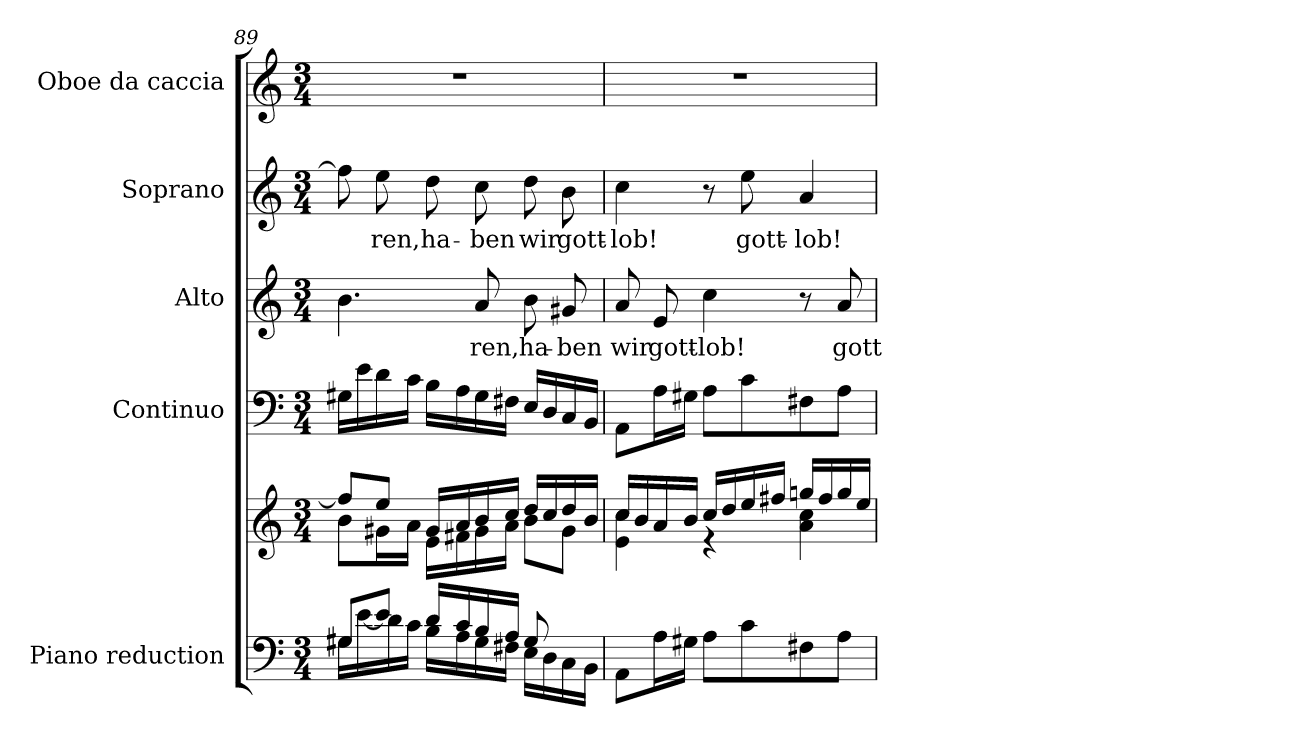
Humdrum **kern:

**kern	**kern	**kern	**kern	**text	**kern	**text	**kern
*part5	*part5	*part4	*part3	*part3	*part2	*part2	*part1
*staff6	*staff5	*staff4	*staff3	*staff3	*staff2	*staff2	*staff1
*I"Piano reduction	*	*I"Continuo	*I"Alto	*	*I"Soprano	*	*I"Oboe da caccia
*I'Pno	*	*	*	*	*	*	*I'Ob
!!LO:LB:g=z
*clefF4	*clefG2	*clefF4	*clefG2	*	*clefG2	*	*clefG2
*k[]	*k[]	*k[]	*k[]	*	*k[]	*	*k[]
*M3/4	*M3/4	*M3/4	*M3/4	*	*M3/4	*	*M3/4
=89	=89	=89	=89	=89	=89	=89	=89
*^	*^	*	*	*	*	*	*
*	*	*	*^	*	*	*	*	*	*
8G#X/L	16G#\LL	8ff/L]	8b\L	8ryy	16G#X\LL	4.b\	.	8ff\]	.	2.r
.	[>16e\	.	.	.	16e\	.	.	.	.	.
*	*	*	*v	*v	*	*	*	*	*	*
!	!	!	!	!	!	!	!	!LO:LY:b	!
8e/J]	16d\	8ee/J	16g#X\L	16d\	.	.	8ee\	-ren,	.
.	16c\JJ	.	16a\JJ	16c\JJ	.	.	.	.	.
!	!	!	!	!	!	!	!	!LO:LY:b	!
16d/LL	16B\LL	16g#/LL	16e\LL	16B\LL	.	.	8dd\	ha-	.
16c/	16A\	16a/	16f#X\	16A\	.	.	.	.	.
!	!	!	!	!	!	!LO:LY:b	!	!LO:LY:b	!
16B/	16G#\	16b/	16g#\	16G#\	8a/	-ren,	8cc\	-ben	.
16A/JJ	16F#X\JJ	16cc/JJ	16a\JJ	16F#X\JJ	.	.	.	.	.
!	!	!	!	!	!	!LO:LY:b	!	!LO:LY:b	!
8G#/L	16E\LL	16dd/LL	8b\L	16E/LL	8b\	ha-	8dd\	wir	.
.	16D\	16cc/	.	16D/	.	.	.	.	.
*	*	*	*^	*	*	*	*	*	*
!	!	!	!	!	!	!	!LO:LY:b	!	!LO:LY:b	!
8ryy	16C\	16dd/	8g#\J	8e\J	16C/	8g#X/	-ben	8b\	gott-	.
.	16BB\JJ	16b/JJ	.	.	16BB/JJ	.	.	.	.	.
*	*	*	*v	*v	*	*	*	*	*	*
=90	=90	=90	=90	=90	=90	=90	=90	=90	=90
!	!	!	!	!	!	!LO:LY:b	!	!LO:LY:b	!
*v	*v	*	*	*	*	*	*	*	*
8AA\L	16cc/LL	4e\ 4cc\	8AA\L	8a/	wir	4cc\	-lob!	2.r
.	16b/	.	.	.	.	.	.	.
!	!	!	!	!	!LO:LY:b	!	!	!
16A\L	16a/	.	16A\L	8e/	gott-	.	.	.
16G#X\JJ	16b/JJ	.	16G#X\JJ	.	.	.	.	.
!	!	!	!	!	!LO:LY:b	!	!	!
8A\L	16cc/LL	4r	8A\L	4cc\	-lob!	8r	.	.
.	16dd/	.	.	.	.	.	.	.
!	!	!	!	!	!	!	!LO:LY:b	!
8c\	16ee/	.	8c\	.	.	8ee\	gott-	.
.	16ff#X/JJ	.	.	.	.	.	.	.
!	!	!	!	!	!	!	!LO:LY:b	!
8F#X\	16ggn/LL	4a\ 4cc\	8F#X\	8r	.	4a/	-lob!	.
.	16ff#/	.	.	.	.	.	.	.
!	!	!	!	!	!LO:LY:b	!	!	!
8A\J	16gg/	.	8A\J	8a/	gott-	.	.	.
.	16ee/JJ	.	.	.	.	.	.	.
*	*v	*v	*	*	*	*	*	*
=	=	=	=	=	=	=	=
*-	*-	*-	*-	*-	*-	*-	*-
